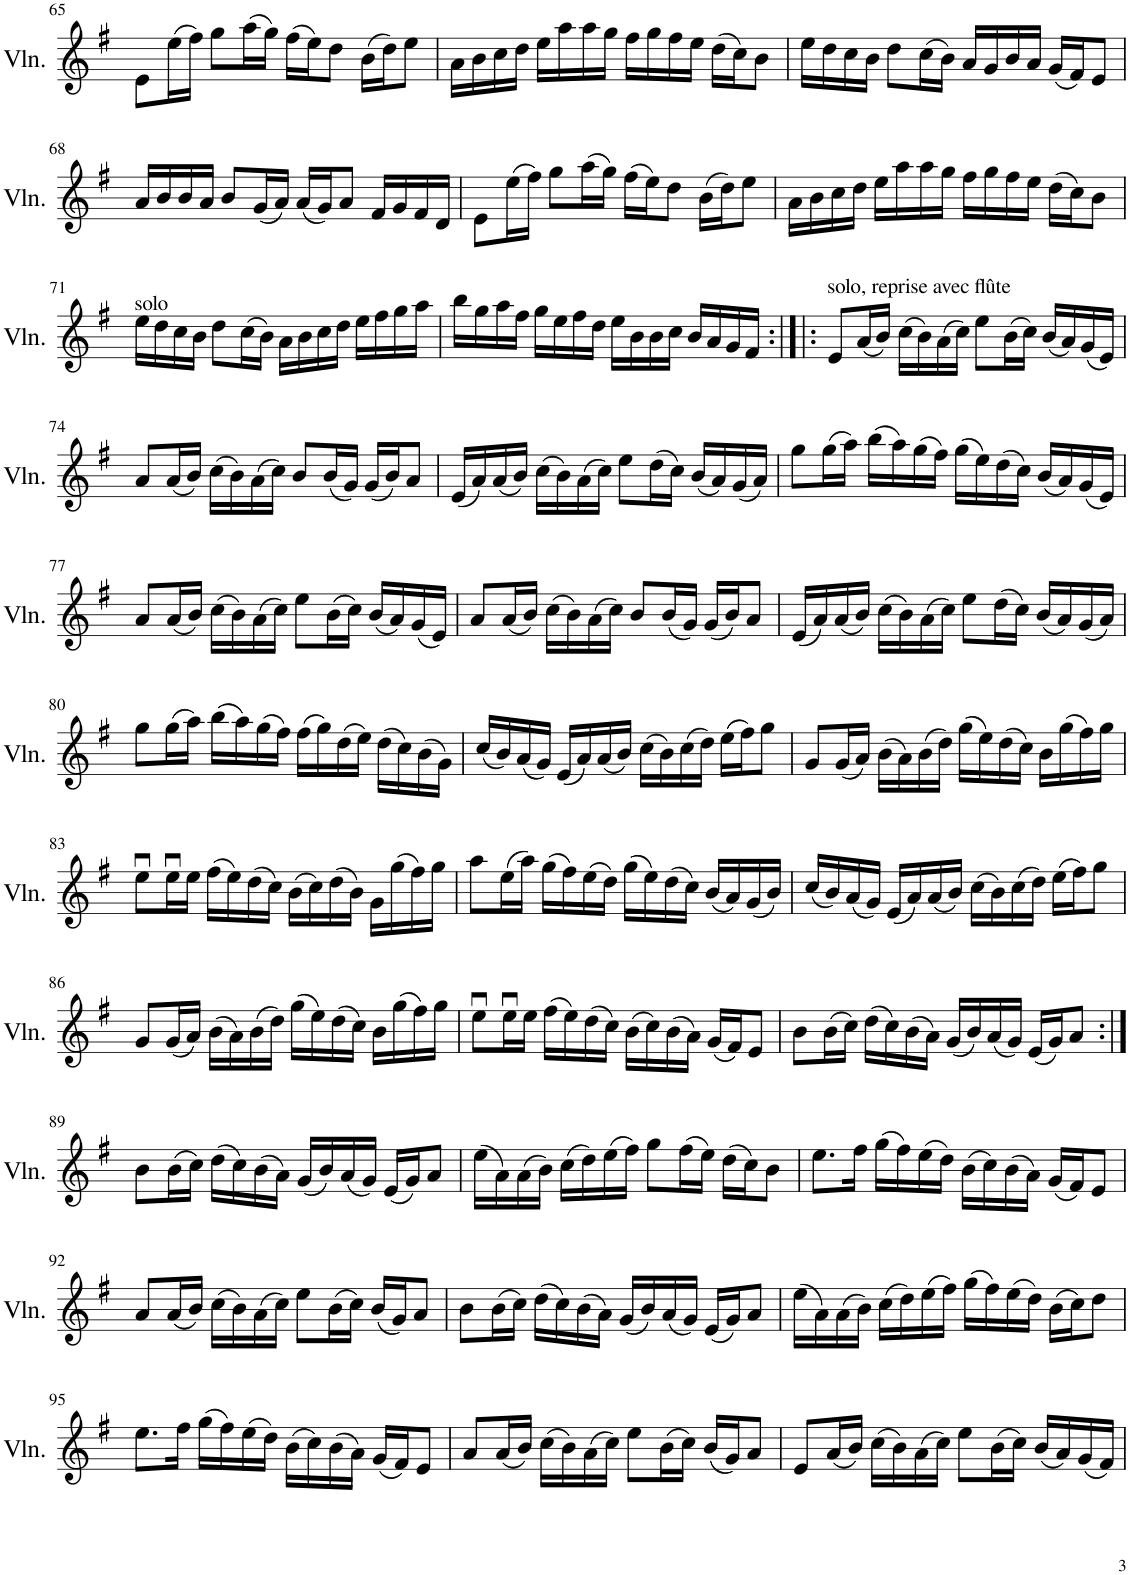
**kern
*part1
*staff1
*I"Violin
*I'Vln.
!!LO:PB:g=z
*clefG2
*k[f#]
*M4/4
=65
8e\L
(16ee\L
16ff#\JJ)
8gg\L
(16aa\L
16gg\JJ)
(16ff#\LL
16ee\J)
8dd\J
(16b\LL
16dd\J)
8ee\J
=66
16a\LL
16b\
16cc\
16dd\JJ
16ee\LL
16aa\
16aa\
16gg\JJ
16ff#\LL
16gg\
16ff#\
16ee\JJ
(16dd\LL
16cc\J)
8b\J
=67
16ee\LL
16dd\
16cc\
16b\JJ
8dd\L
(16cc\L
16b\JJ)
16a/LL
16g/
16b/
16a/JJ
(16g/LL
16f#/J)
8e/J
!!LO:LB:g=z
=68
16a/LL
16b/
16b/
16a/JJ
8b/L
(16g/L
16a/JJ)
(16a/LL
16g/J)
8a/J
16f#/LL
16g/
16f#/
16d/JJ
=69
8e\L
(16ee\L
16ff#\JJ)
8gg\L
(16aa\L
16gg\JJ)
(16ff#\LL
16ee\J)
8dd\J
(16b\LL
16dd\J)
8ee\J
=70
16a\LL
16b\
16cc\
16dd\JJ
16ee\LL
16aa\
16aa\
16gg\JJ
16ff#\LL
16gg\
16ff#\
16ee\JJ
(16dd\LL
16cc\J)
8b\J
!!LO:LB:g=z
=71
!LO:TX:a:t=solo
16ee\LL
16dd\
16cc\
16b\JJ
8dd\L
(16cc\L
16b\JJ)
16a\LL
16b\
16cc\
16dd\JJ
16ee\LL
16ff#\
16gg\
16aa\JJ
=72
16bb\LL
16gg\
16aa\
16ff#\JJ
16gg\LL
16ee\
16ff#\
16dd\JJ
16ee\LL
16b\
16b\
16cc\JJ
16b/LL
16a/
16g/
16f#/JJ
=73:|!|:
!LO:TX:a:t=solo, reprise avec flûte
8e/L
(16a/L
16b/JJ)
(16cc\LL
16b\)
(16a\
16cc\JJ)
8ee\L
(16b\L
16cc\JJ)
(16b/LL
16a/)
(16g/
16e/JJ)
!!LO:LB:g=z
=74
8a/L
(16a/L
16b/JJ)
(16cc\LL
16b\)
(16a\
16cc\JJ)
8b/L
(16b/L
16g/JJ)
(16g/LL
16b/J)
8a/J
=75
(16e/LL
16a/)
(16a/
16b/JJ)
(16cc\LL
16b\)
(16a\
16cc\JJ)
8ee\L
(16dd\L
16cc\JJ)
(16b/LL
16a/)
(16g/
16a/JJ)
=76
8gg\L
(16gg\L
16aa\JJ)
(16bb\LL
16aa\)
(16gg\
16ff#\JJ)
(16gg\LL
16ee\)
(16dd\
16cc\JJ)
(16b/LL
16a/)
(16g/
16e/JJ)
!!LO:LB:g=z
=77
8a/L
(16a/L
16b/JJ)
(16cc\LL
16b\)
(16a\
16cc\JJ)
8ee\L
(16b\L
16cc\JJ)
(16b/LL
16a/)
(16g/
16e/JJ)
=78
8a/L
(16a/L
16b/JJ)
(16cc\LL
16b\)
(16a\
16cc\JJ)
8b/L
(16b/L
16g/JJ)
(16g/LL
16b/J)
8a/J
=79
(16e/LL
16a/)
(16a/
16b/JJ)
(16cc\LL
16b\)
(16a\
16cc\JJ)
8ee\L
(16dd\L
16cc\JJ)
(16b/LL
16a/)
(16g/
16a/JJ)
!!LO:LB:g=z
=80
8gg\L
(16gg\L
16aa\JJ)
(16bb\LL
16aa\)
(16gg\
16ff#\JJ)
(16ff#\LL
16gg\)
(16dd\
16ee\JJ)
(16dd\LL
16cc\)
(16b\
16g\JJ)
=81
(16cc/LL
16b/)
(16a/
16g/JJ)
(16e/LL
16a/)
(16a/
16b/JJ)
(16cc\LL
16b\)
(16cc\
16dd\JJ)
(16ee\LL
16ff#\J)
8gg\J
=82
8g/L
(16g/L
16a/JJ)
(16b\LL
16a\)
(16b\
16dd\JJ)
(16gg\LL
16ee\)
(16dd\
16cc\JJ)
16b\LL
(16gg\
16ff#\)
16gg\JJ
!!LO:LB:g=z
=83
8eeu\L
16eeu\L
16ee\JJ
(16ff#\LL
16ee\)
(16dd\
16cc\JJ)
(16b\LL
16cc\)
(16dd\
16b\JJ)
16g\LL
(16gg\
16ff#\)
16gg\JJ
=84
8aa\L
(16ee\L
16aa\JJ)
(16gg\LL
16ff#\)
(16ee\
16dd\JJ)
(16gg\LL
16ee\)
(16dd\
16cc\JJ)
(16b/LL
16a/)
(16g/
16b/JJ)
=85
(16cc/LL
16b/)
(16a/
16g/JJ)
(16e/LL
16a/)
(16a/
16b/JJ)
(16cc\LL
16b\)
(16cc\
16dd\JJ)
(16ee\LL
16ff#\J)
8gg\J
!!LO:LB:g=z
=86
8g/L
(16g/L
16a/JJ)
(16b\LL
16a\)
(16b\
16dd\JJ)
(16gg\LL
16ee\)
(16dd\
16cc\JJ)
16b\LL
(16gg\
16ff#\)
16gg\JJ
=87
8eeu\L
16eeu\L
16ee\JJ
(16ff#\LL
16ee\)
(16dd\
16cc\JJ)
(16b\LL
16cc\)
(16b\
16a\JJ)
(16g/LL
16f#/J)
8e/J
=88
8b\L
(16b\L
16cc\JJ)
(16dd\LL
16cc\)
(16b\
16a\JJ)
(16g/LL
16b/)
(16a/
16g/JJ)
(16e/LL
16g/J)
8a/J
!!LO:LB:g=z
=89:|!
8b\L
(16b\L
16cc\JJ)
(16dd\LL
16cc\)
(16b\
16a\JJ)
(16g/LL
16b/)
(16a/
16g/JJ)
(16e/LL
16g/J)
8a/J
=90
(16ee\LL
16a\)
(16a\
16b\JJ)
(16cc\LL
16dd\)
(16ee\
16ff#\JJ)
8gg\L
(16ff#\L
16ee\JJ)
(16dd\LL
16cc\J)
8b\J
=91
8.ee\L
16ff#\Jk
(16gg\LL
16ff#\)
(16ee\
16dd\JJ)
(16b\LL
16cc\)
(16b\
16a\JJ)
(16g/LL
16f#/J)
8e/J
!!LO:LB:g=z
=92
8a/L
(16a/L
16b/JJ)
(16cc\LL
16b\)
(16a\
16cc\JJ)
8ee\L
(16b\L
16cc\JJ)
(16b/LL
16g/J)
8a/J
=93
8b\L
(16b\L
16cc\JJ)
(16dd\LL
16cc\)
(16b\
16a\JJ)
(16g/LL
16b/)
(16a/
16g/JJ)
(16e/LL
16g/J)
8a/J
=94
(16ee\LL
16a\)
(16a\
16b\JJ)
(16cc\LL
16dd\)
(16ee\
16ff#\JJ)
(16gg\LL
16ff#\)
(16ee\
16dd\JJ)
(16b\LL
16cc\J)
8dd\J
!!LO:LB:g=z
=95
8.ee\L
16ff#\Jk
(16gg\LL
16ff#\)
(16ee\
16dd\JJ)
(16b\LL
16cc\)
(16b\
16a\JJ)
(16g/LL
16f#/J)
8e/J
=96
8a/L
(16a/L
16b/JJ)
(16cc\LL
16b\)
(16a\
16cc\JJ)
8ee\L
(16b\L
16cc\JJ)
(16b/LL
16g/J)
8a/J
=97
8e/L
(16a/L
16b/JJ)
(16cc\LL
16b\)
(16a\
16cc\JJ)
8ee\L
(16b\L
16cc\JJ)
(16b/LL
16a/)
(16g/
16f#/JJ)
=
*-
